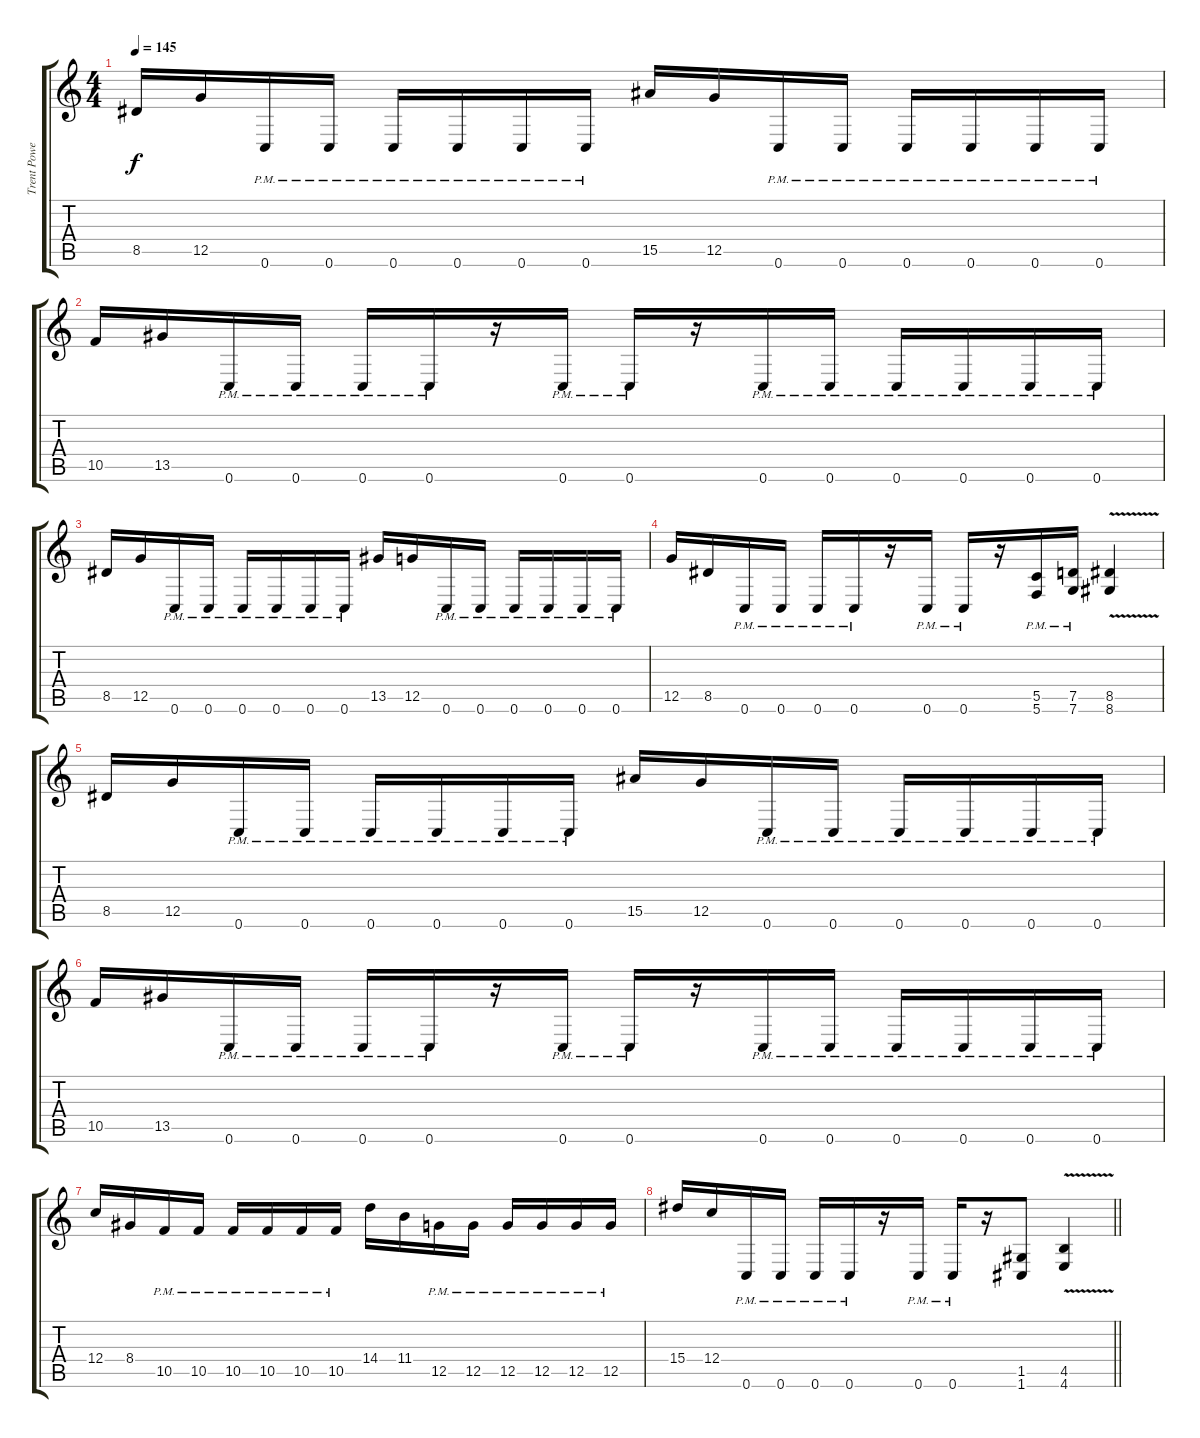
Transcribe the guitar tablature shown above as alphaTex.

\track ("Trent Powell" "Trent Powe") {instrument distortionguitar}
\staff {score tabs}
\tuning (D4 A3 F3 C3 G2 C2) {hide}
\ts (4 4)
\tempo 145
\clef g2
\ks c
8.5.16{dy f} 12.5.16 0.6{pm}.16 0.6{pm}.16 0.6{pm}.16 0.6{pm}.16 0.6{pm}.16 0.6{pm}.16 15.5.16 12.5.16 0.6{pm}.16 0.6{pm}.16 0.6{pm}.16 0.6{pm}.16 0.6{pm}.16 0.6{pm}.16 |
10.5.16 13.5.16 0.6{pm}.16 0.6{pm}.16 0.6{pm}.16 0.6{pm}.16 r.16 0.6{pm}.16 0.6{pm}.16 r.16 0.6{pm}.16 0.6{pm}.16 0.6{pm}.16 0.6{pm}.16 0.6{pm}.16 0.6{pm}.16 |
8.5.16 12.5.16 0.6{pm}.16 0.6{pm}.16 0.6{pm}.16 0.6{pm}.16 0.6{pm}.16 0.6{pm}.16 13.5.16 12.5.16 0.6{pm}.16 0.6{pm}.16 0.6{pm}.16 0.6{pm}.16 0.6{pm}.16 0.6{pm}.16 |
12.5.16 8.5.16 0.6{pm}.16 0.6{pm}.16 0.6{pm}.16 0.6{pm}.16 r.16 0.6{pm}.16 0.6{pm}.16 r.16 (5.5{pm} 5.6{pm}).16 (7.5{pm} 7.6{pm}).16 (8.5 8.6{v}).4 |
8.5.16 12.5.16 0.6{pm}.16 0.6{pm}.16 0.6{pm}.16 0.6{pm}.16 0.6{pm}.16 0.6{pm}.16 15.5.16 12.5.16 0.6{pm}.16 0.6{pm}.16 0.6{pm}.16 0.6{pm}.16 0.6{pm}.16 0.6{pm}.16 |
10.5.16 13.5.16 0.6{pm}.16 0.6{pm}.16 0.6{pm}.16 0.6{pm}.16 r.16 0.6{pm}.16 0.6{pm}.16 r.16 0.6{pm}.16 0.6{pm}.16 0.6{pm}.16 0.6{pm}.16 0.6{pm}.16 0.6{pm}.16 |
12.4.16 8.4.16 10.5{pm}.16 10.5{pm}.16 10.5{pm}.16 10.5{pm}.16 10.5{pm}.16 10.5{pm}.16 14.4.16 11.4.16 12.5{pm}.16 12.5{pm}.16 12.5{pm}.16 12.5{pm}.16 12.5{pm}.16 12.5{pm}.16 |
\barLineRight lightlight
15.4.16 12.4.16 0.6{pm}.16 0.6{pm}.16 0.6{pm}.16 0.6{pm}.16 r.16 0.6{pm}.16 0.6{pm}.16 r.16 (1.5 1.6).8 (4.5{v} 4.6).4
